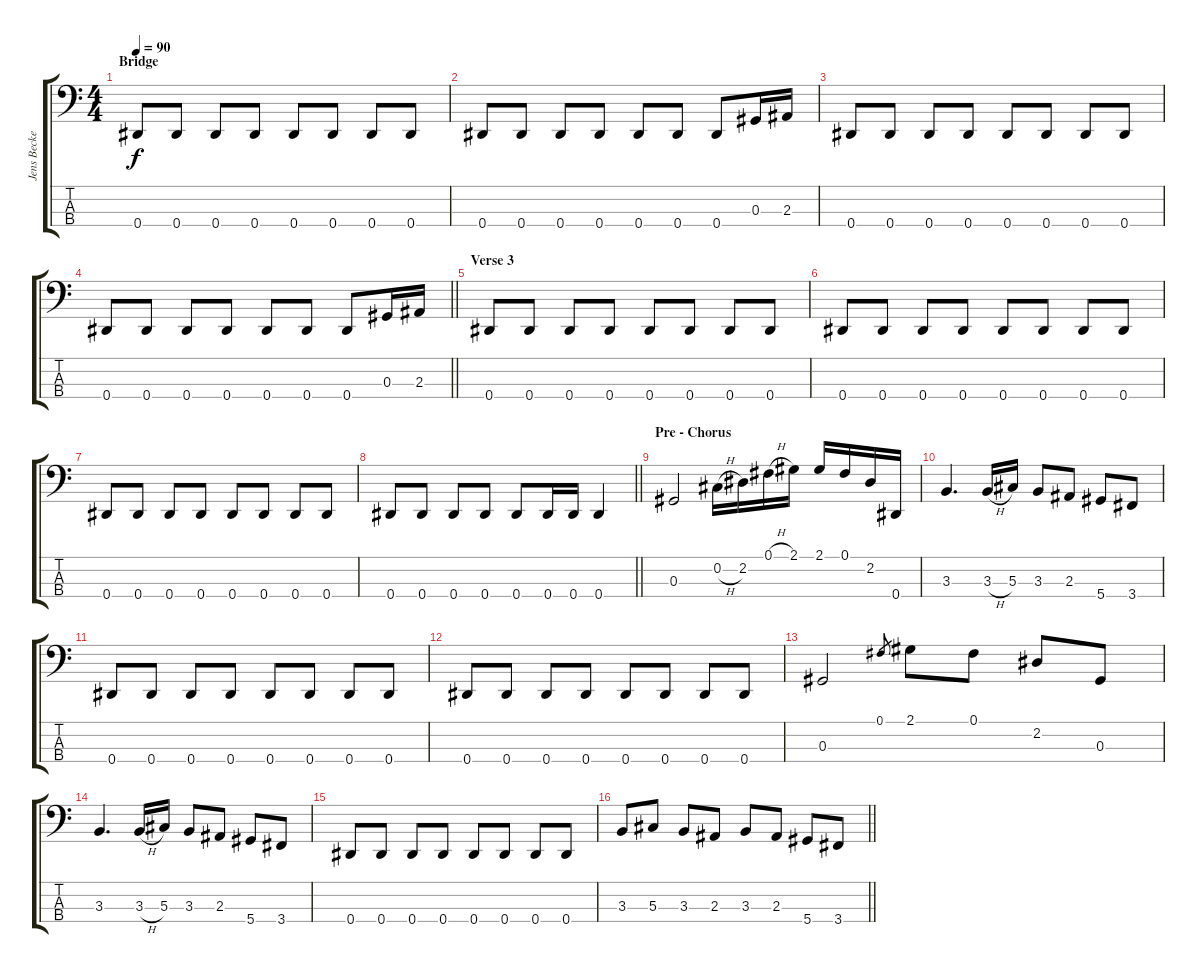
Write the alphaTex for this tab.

\track ("Jens Becker" "Jens Becke") {instrument electricbasspick}
\staff {score tabs}
\tuning (Gb2 Db2 Ab1 Eb1) {hide}
\ts (4 4)
\section ("" "Bridge")
\tempo 90
\clef f4
\ks c
0.4.8{dy f} 0.4.8 0.4.8 0.4.8 0.4.8 0.4.8 0.4.8 0.4.8 |
0.4.8 0.4.8 0.4.8 0.4.8 0.4.8 0.4.8 0.4.8 0.3.16 2.3.16 |
0.4.8 0.4.8 0.4.8 0.4.8 0.4.8 0.4.8 0.4.8 0.4.8 |
\barLineRight lightlight
0.4.8 0.4.8 0.4.8 0.4.8 0.4.8 0.4.8 0.4.8 0.3.16 2.3.16 |
\section ("" "Verse 3")
0.4.8 0.4.8 0.4.8 0.4.8 0.4.8 0.4.8 0.4.8 0.4.8 |
0.4.8 0.4.8 0.4.8 0.4.8 0.4.8 0.4.8 0.4.8 0.4.8 |
0.4.8 0.4.8 0.4.8 0.4.8 0.4.8 0.4.8 0.4.8 0.4.8 |
\barLineRight lightlight
0.4.8 0.4.8 0.4.8 0.4.8 0.4.8 0.4.16 0.4.16 0.4.4 |
\section ("" "Pre - Chorus")
0.3.2 0.2{h}.16 2.2.16 0.1{h}.16 2.1.16 2.1.16 0.1.16 2.2.16 0.4.16 |
3.3.4{d} 3.3{h}.16 5.3.16 3.3.8 2.3.8 5.4.8 3.4.8 |
0.4.8 0.4.8 0.4.8 0.4.8 0.4.8 0.4.8 0.4.8 0.4.8 |
0.4.8 0.4.8 0.4.8 0.4.8 0.4.8 0.4.8 0.4.8 0.4.8 |
0.3.2 0.1.8{gr} 2.1.8 0.1.8 2.2.8 0.3.8 |
3.3.4{d} 3.3{h}.16 5.3.16 3.3.8 2.3.8 5.4.8 3.4.8 |
0.4.8 0.4.8 0.4.8 0.4.8 0.4.8 0.4.8 0.4.8 0.4.8 |
\barLineRight lightlight
3.3.8 5.3.8 3.3.8 2.3.8 3.3.8 2.3.8 5.4.8 3.4.8
